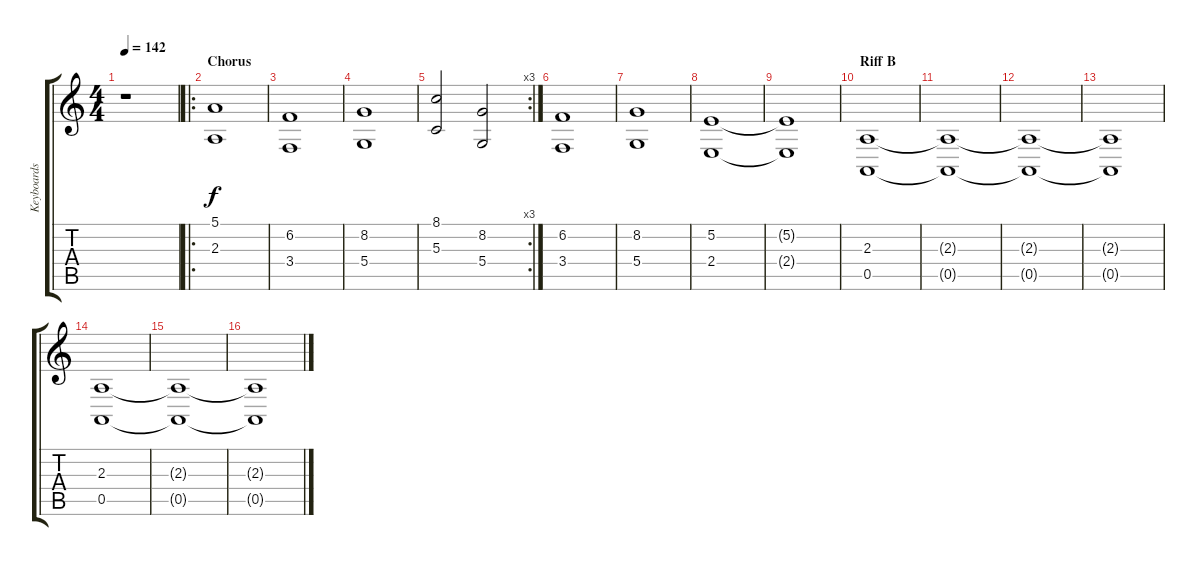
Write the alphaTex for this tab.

\track ("Keyboards" "Keyboards") {instrument stringensemble1}
\staff {score tabs}
\tuning (E4 B3 G3 D3 A2 E2) {hide}
\ts (4 4)
\tempo 142
\clef g2
\ks c
r.1{dy f} |
\ro
\section ("" "Chorus")
(5.1 2.3).1 |
(6.2 3.4).1 |
(8.2 5.4).1 |
\rc 3
(8.1 5.3).2 (8.2 5.4).2 |
(6.2 3.4).1 |
(8.2 5.4).1 |
(5.2 2.4).1 |
(5.2{t} 2.4{t}).1 |
\section ("" "Riff B")
(2.3 0.5).1 |
(2.3{t} 0.5{t}).1 |
(2.3{t} 0.5{t}).1 |
(2.3{t} 0.5{t}).1 |
(2.3 0.5).1 |
(2.3{t} 0.5{t}).1 |
(2.3{t} 0.5{t}).1
